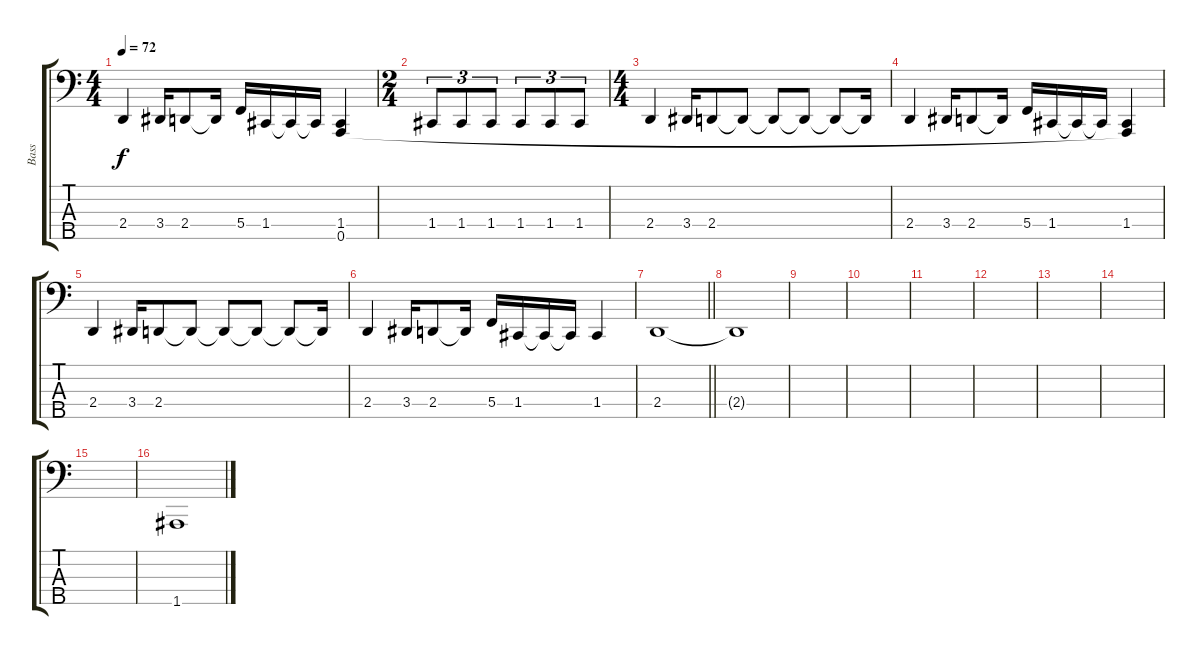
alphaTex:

\track ("Bass" "Bass") {instrument electricbasspick}
\staff {score tabs}
\tuning (F2 C2 G1 C1 A0) {hide}
\ts (4 4)
\tempo 72
\clef f4
\ks c
2.4.4{dy f} 3.4.16 2.4.8 2.4{t}.16 5.4.16 1.4.16 1.4{t}.16 1.4{t}.16 (1.4 0.5{t}).4 |
\ts (2 4)
1.4.8{tu (3 2)} 1.4.8{tu (3 2)} 1.4.8{tu (3 2)} 1.4.8{tu (3 2)} 1.4.8{tu (3 2)} 1.4.8{tu (3 2)} |
\ts (4 4)
2.4.4 3.4.16 2.4.8 2.4{t}.8 2.4{t}.8 2.4{t}.8 2.4{t}.8 2.4{t}.16 |
2.4.4 3.4.16 2.4.8 2.4{t}.16 5.4.16 1.4.16 1.4{t}.16 1.4{t}.16 (1.4 0.5{t}).4 |
2.4.4 3.4.16 2.4.8 2.4{t}.8 2.4{t}.8 2.4{t}.8 2.4{t}.8 2.4{t}.16 |
2.4.4 3.4.16 2.4.8 2.4{t}.16 5.4.16 1.4.16 1.4{t}.16 1.4{t}.16 1.4.4 |
\barLineRight lightlight
2.4.1 |
2.4{t}.1 |
|
|
|
|
|
|
|
1.5.1
